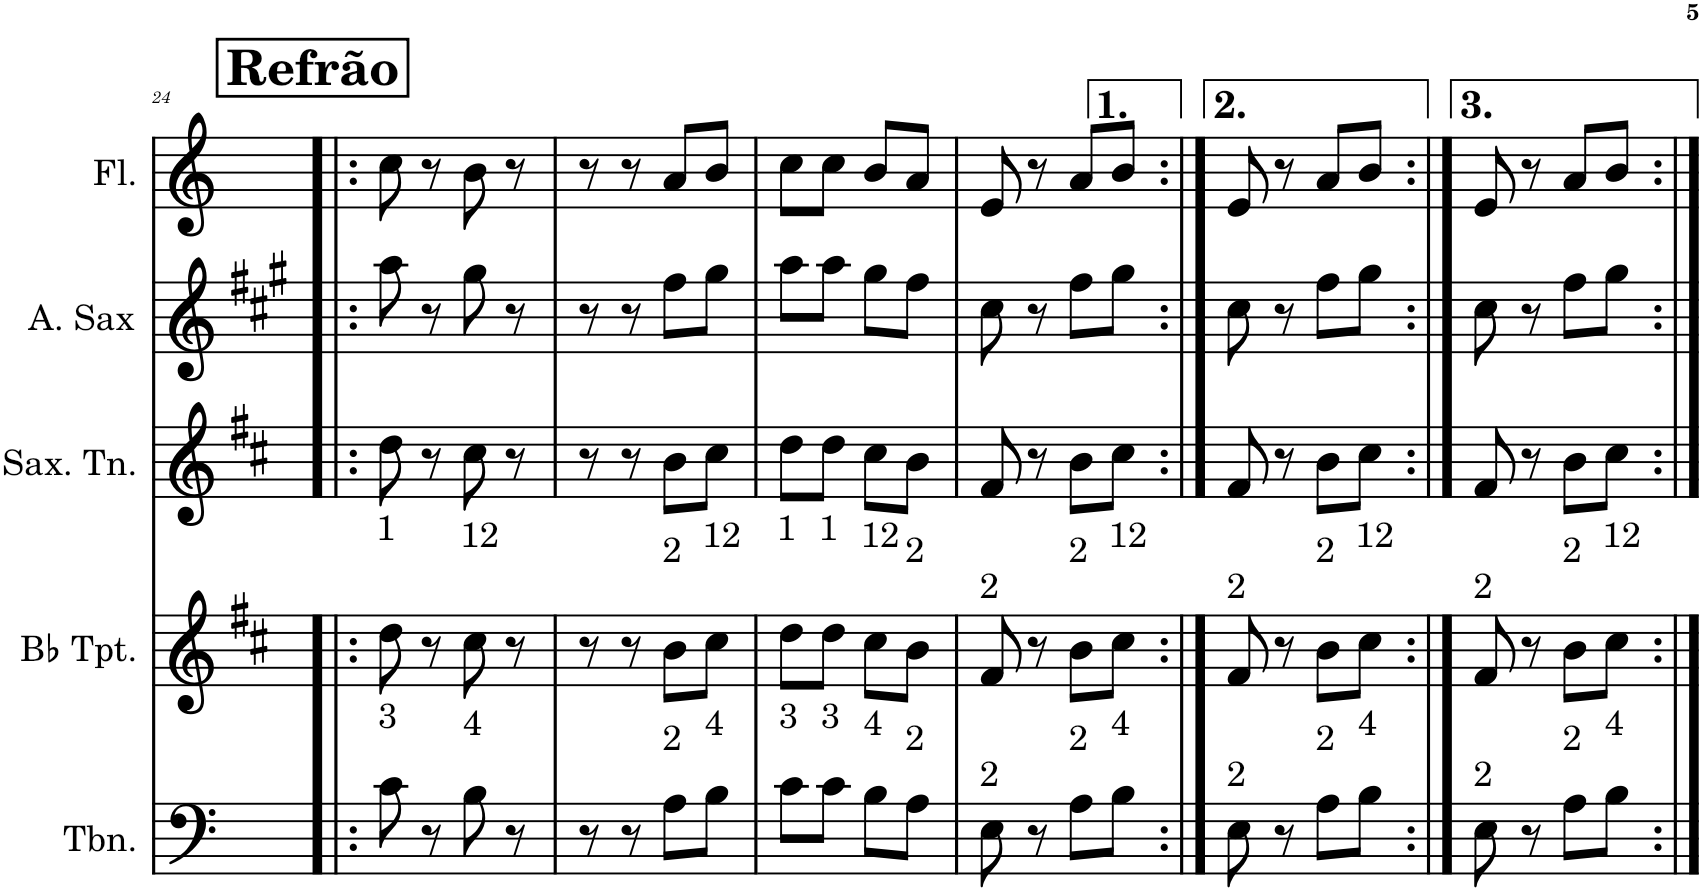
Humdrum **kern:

**kern	**kern	**kern	**kern	**kern
*part5	*part4	*part3	*part2	*part1
*staff5	*staff4	*staff3	*staff2	*staff1
*I"Trombone	*I"Bb Trumpet	*I"Saxofone Tenor	*I"Saxofone Alto	*I"Flauta Transversal
*I'Tbn.	*I'Bb Tpt.	*I'Sax. Tn.	*	*I'Fl.
!!LO:PB:g=z
*clefF4	*clefG2	*clefG2	*clefG2	*clefG2
*	*Trd1c2	*Trd8c14	*Trd5c9	*
*k[]	*k[f#c#]	*k[f#c#]	*k[f#c#g#]	*k[]
*M2/4	*M2/4	*M2/4	*M2/4	*M2/4
!!LO:REH:place=s1:a:B:cj:fs=14:t=Refrão
=24!|:	=24!|:	=24!|:	=24!|:	=24!|:
!	!LO:TX:a:t=1	!	!	!
!LO:TX:a:t=3	!	!	!	!
8c\	8dd\	8dd\	8aa\	8cc\
8r	8r	8r	8r	8r
!	!LO:TX:a:t=12	!	!	!
!LO:TX:a:t=4	!	!	!	!
8B\	8cc#\	8cc#\	8gg#\	8b\
8r	8r	8r	8r	8r
=25	=25	=25	=25	=25
8r	8r	8r	8r	8r
8r	8r	8r	8r	8r
!	!LO:TX:a:t=2	!	!	!
!LO:TX:a:t=2	!	!	!	!
8A\L	8b\L	8b\L	8ff#\L	8a/L
!	!LO:TX:a:t=12	!	!	!
!LO:TX:a:t=4	!	!	!	!
8B\J	8cc#\J	8cc#\J	8gg#\J	8b/J
=26	=26	=26	=26	=26
!	!LO:TX:a:t=1	!	!	!
!LO:TX:a:t=3	!	!	!	!
8c\L	8dd\L	8dd\L	8aa\L	8cc\L
!	!LO:TX:a:t=1	!	!	!
!LO:TX:a:t=3	!	!	!	!
8c\J	8dd\J	8dd\J	8aa\J	8cc\J
!	!LO:TX:a:t=12	!	!	!
!LO:TX:a:t=4	!	!	!	!
8B\L	8cc#\L	8cc#\L	8gg#\L	8b/L
!	!LO:TX:a:t=2	!	!	!
!LO:TX:a:t=2	!	!	!	!
8A\J	8b\J	8b\J	8ff#\J	8a/J
=27	=27	=27	=27	=27
!	!LO:TX:a:t=2	!	!	!
!LO:TX:a:t=2	!	!	!	!
8E\	8f#/	8f#/	8cc#\	8e/
8r	8r	8r	8r	8r
!	!LO:TX:a:t=2	!	!	!
!LO:TX:a:t=2	!	!	!	!
8A\L	8b\L	8b\L	8ff#\L	8a/L
!	!LO:TX:a:t=12	!	!	!
!LO:TX:a:t=4	!	!	!	!
8B\J	8cc#\J	8cc#\J	8gg#\J	8b/J
=28:|!	=28:|!	=28:|!	=28:|!	=28:|!
!	!LO:TX:a:t=2	!	!	!
!LO:TX:a:t=2	!	!	!	!
8E\	8f#/	8f#/	8cc#\	8e/
8r	8r	8r	8r	8r
!	!LO:TX:a:t=2	!	!	!
!LO:TX:a:t=2	!	!	!	!
8A\L	8b\L	8b\L	8ff#\L	8a/L
!	!LO:TX:a:t=12	!	!	!
!LO:TX:a:t=4	!	!	!	!
8B\J	8cc#\J	8cc#\J	8gg#\J	8b/J
=29:|!	=29:|!	=29:|!	=29:|!	=29:|!
!	!LO:TX:a:t=2	!	!	!
!LO:TX:a:t=2	!	!	!	!
8E\	8f#/	8f#/	8cc#\	8e/
8r	8r	8r	8r	8r
!	!LO:TX:a:t=2	!	!	!
!LO:TX:a:t=2	!	!	!	!
8A\L	8b\L	8b\L	8ff#\L	8a/L
!	!LO:TX:a:t=12	!	!	!
!LO:TX:a:t=4	!	!	!	!
8B\J	8cc#\J	8cc#\J	8gg#\J	8b/J
=:|!	=:|!	=:|!	=:|!	=:|!
*-	*-	*-	*-	*-
